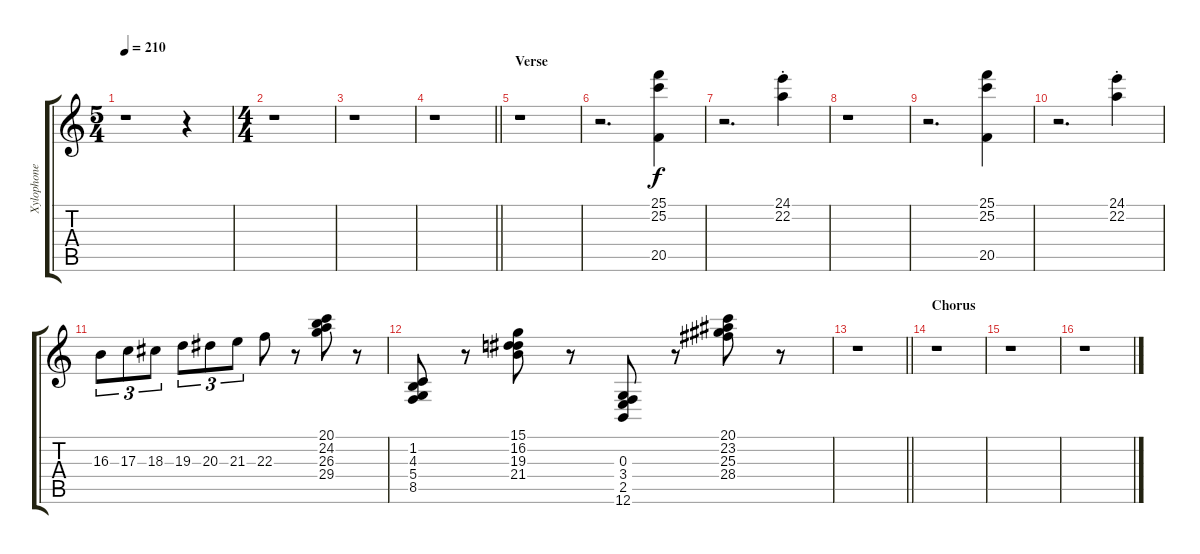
\track ("Xylophone" "Xylophone") {instrument xylophone}
\staff {score tabs}
\tuning (E4 B3 G3 D3 A2 E2) {hide}
\ts (5 4)
\tempo 210
\clef g2
\ks c
r.1{dy f} r.4 |
\ts (4 4)
r.1 |
r.1 |
\barLineRight lightlight
r.1 |
\section ("" "Verse")
r.1 |
r.2{d} (25.1 25.2 20.5).4 |
r.2{d} (24.1{st} 22.2{st}).4 |
r.1 |
r.2{d} (25.1 25.2 20.5).4 |
r.2{d} (24.1{st} 22.2{st}).4 |
16.3.8{tu (3 2)} 17.3.8{tu (3 2)} 18.3.8{tu (3 2)} 19.3.8{tu (3 2)} 20.3.8{tu (3 2)} 21.3.8{tu (3 2)} 22.3.8 r.8 (20.1 24.2 26.3 29.4).8 r.8 |
(1.2 4.3 5.4 8.5).8 r.8 (15.1 16.2 19.3 21.4).8 r.8 (0.3 3.4 2.5 12.6).8 r.8 (20.1 23.2 25.3 28.4).8 r.8 |
\barLineRight lightlight
r.1 |
\section ("" "Chorus")
r.1 |
r.1 |
r.1
